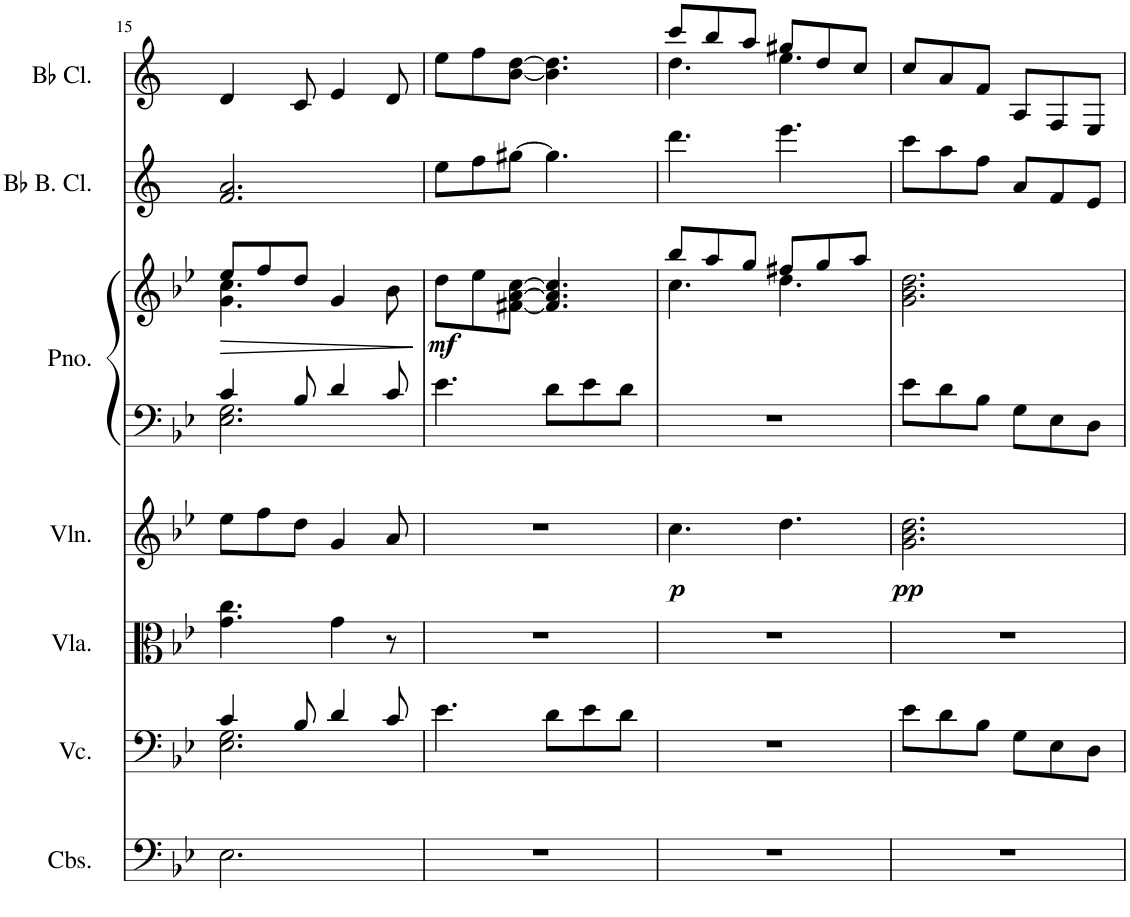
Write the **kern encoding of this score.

**kern	**kern	**kern	**kern	**dynam	**kern	**kern	**dynam	**kern	**kern
*part7	*part6	*part5	*part4	*part4	*part3	*part3	*part3	*part2	*part1
*staff8	*staff7	*staff6	*staff5	*staff5	*staff4	*staff3	*staff3/4	*staff2	*staff1
*I"Contrabasses	*I"Violoncello	*I"Viola	*I"Violin	*	*I"Piano	*	*	*I"Bb Bass Clarinet	*I"Bb Clarinet
*I'Cbs.	*I'Vc.	*I'Vla.	*I'Vln.	*	*I'Pno.	*	*	*I'Bb B. Cl.	*I'Bb Cl.
!!LO:PB:g=z
*clefF4	*clefF4	*clefC3	*clefG2	*	*clefF4	*clefG2	*	*clefG2	*clefG2
*Trd7c12	*	*	*	*	*	*	*	*Trd8c14	*Trd1c2
*k[b-e-]	*k[b-e-]	*k[b-e-]	*k[b-e-]	*	*k[b-e-]	*k[b-e-]	*	*k[]	*k[]
*M6/8	*M6/8	*M6/8	*M6/8	*	*M6/8	*M6/8	*	*M6/8	*M6/8
=15	=15	=15	=15	=15	=15	=15	=15	=15	=15
*	*^	*	*	*	*^	*	*	*	*
!	!	!	!	!	!	!	!	!	!LO:HP:b	!	!
*	*	*	*	*	*	*	*	*^	*	*	*
2.E-\	4c/	2.E-\ 2.G\	4.g\ 4.cc\	8ee-\L	.	4c/	2.E-\ 2.G\	8ee-/L	4.g\ 4.cc\	>	2.f/ 2.a/	4d/
.	.	.	.	8ff\	.	.	.	8ff/	.	.	.	.
.	8B-/	.	.	8dd\J	.	8B-/	.	8dd/J	.	.	.	8c/
.	4d/	.	4g\	4g/	.	4d/	.	4g/	4.ryy	.	.	4e/
.	8c/	.	8r	8a/	.	8c/	.	8b-\	.	.	.	8d/
*	*	*	*	*	*	*v	*v	*	*	*	*	*
*	*v	*v	*	*	*	*	*v	*v	*	*	*
.	.	.	.	.	.	.	]	.	.
=16	=16	=16	=16	=16	=16	=16	=16	=16	=16
!	!	!	!	!	!	!	!LO:DY:b	!	!
2.r	4.e-\	2.r	2.r	.	4.e-\	8dd\L	mf	8ee\L	8ee\L
.	.	.	.	.	.	8ee-\	.	8ff\	8ff\
.	.	.	.	.	.	[8f#X\ [8a\ [8cc\J	.	[8gg#X\J	[8b\ [8dd\J
.	8d\L	.	.	.	8d\L	4.f#/] 4.a/] 4.cc/]	.	4.gg#\]	4.b\] 4.dd\]
.	8e-\	.	.	.	8e-\	.	.	.	.
.	8d\J	.	.	.	8d\J	.	.	.	.
=17	=17	=17	=17	=17	=17	=17	=17	=17	=17
*	*	*	*	*	*	*^	*	*	*^
!	!	!	!	!LO:DY:b	!	!	!	!	!	!	!
2.r	2.r	2.r	4.cc\	p	2.r	8bb-/L	4.cc\	.	4.ddd\	8ccc/L	4.dd\
.	.	.	.	.	.	8aa/	.	.	.	8bb/	.
.	.	.	.	.	.	8gg/J	.	.	.	8aa/J	.
.	.	.	4.dd\	.	.	8ff#X/L	4.dd\	.	4.eee\	8gg#X/L	4.ee\
.	.	.	.	.	.	8gg/	.	.	.	8dd/	.
.	.	.	.	.	.	8aa/J	.	.	.	8cc/J	.
*	*	*	*	*	*	*v	*v	*	*	*v	*v
=18	=18	=18	=18	=18	=18	=18	=18	=18	=18
!	!	!	!	!LO:DY:b	!	!	!	!	!
2.r	8e-\L	2.r	2.g\ 2.b-\ 2.dd\	pp	8e-\L	2.g\ 2.b-\ 2.dd\	.	8ccc\L	8cc/L
.	8d\	.	.	.	8d\	.	.	8aa\	8a/
.	8B-\J	.	.	.	8B-\J	.	.	8ff\J	8f/J
.	8G\L	.	.	.	8G\L	.	.	8a/L	8A/L
.	8E-\	.	.	.	8E-\	.	.	8f/	8F/
.	8D\J	.	.	.	8D\J	.	.	8e/J	8E/J
=	=	=	=	=	=	=	=	=	=
*-	*-	*-	*-	*-	*-	*-	*-	*-	*-
